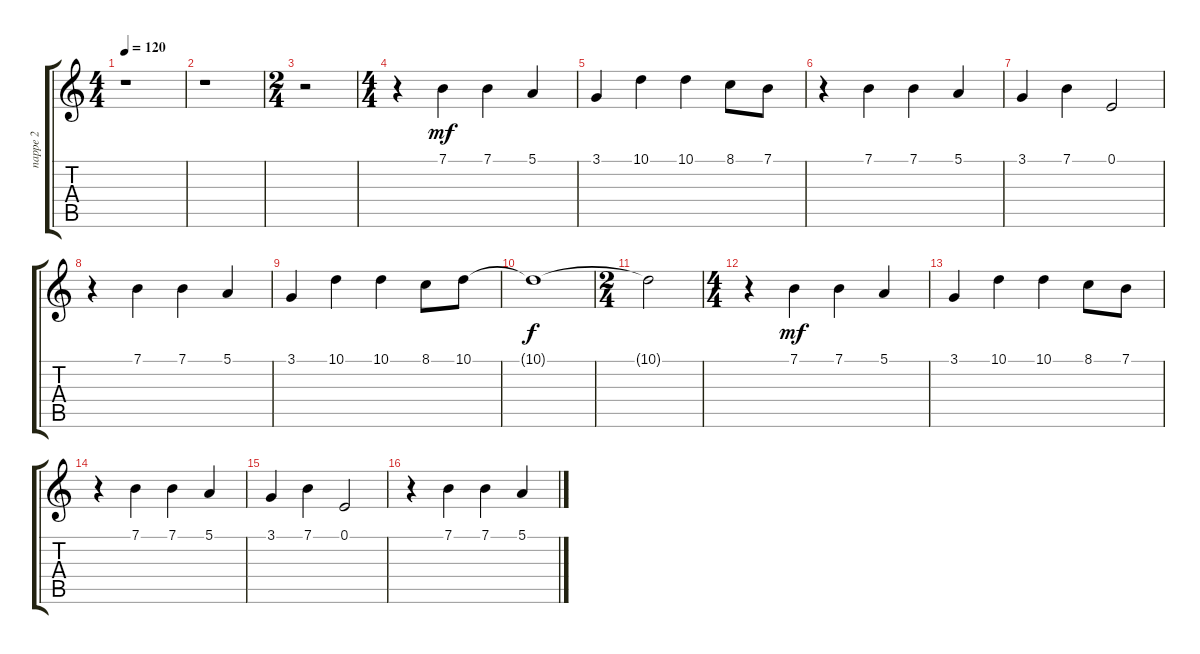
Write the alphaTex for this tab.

\track ("nappe 2" "nappe 2") {instrument synthstrings1}
\staff {score tabs}
\tuning (E4 B3 G3 D3 A2 E2) {hide}
\ts (4 4)
\tempo 120
\clef g2
\ks c
r.1{dy f} |
r.1 |
\ts (2 4)
r.2 |
\ts (4 4)
r.4 7.1.4{dy mf volume 9 instrument synthbrass2} 7.1.4 5.1.4 |
3.1.4 10.1.4 10.1.4 8.1.8 7.1.8 |
r.4 7.1.4 7.1.4 5.1.4 |
3.1.4 7.1.4 0.1.2 |
r.4 7.1.4 7.1.4 5.1.4 |
3.1.4 10.1.4 10.1.4 8.1.8 10.1.8 |
10.1{t}.1{dy f} |
\ts (2 4)
10.1{t}.2 |
\ts (4 4)
r.4 7.1.4{dy mf} 7.1.4 5.1.4 |
3.1.4 10.1.4 10.1.4 8.1.8 7.1.8 |
r.4 7.1.4 7.1.4 5.1.4 |
3.1.4 7.1.4 0.1.2 |
r.4 7.1.4 7.1.4 5.1.4
